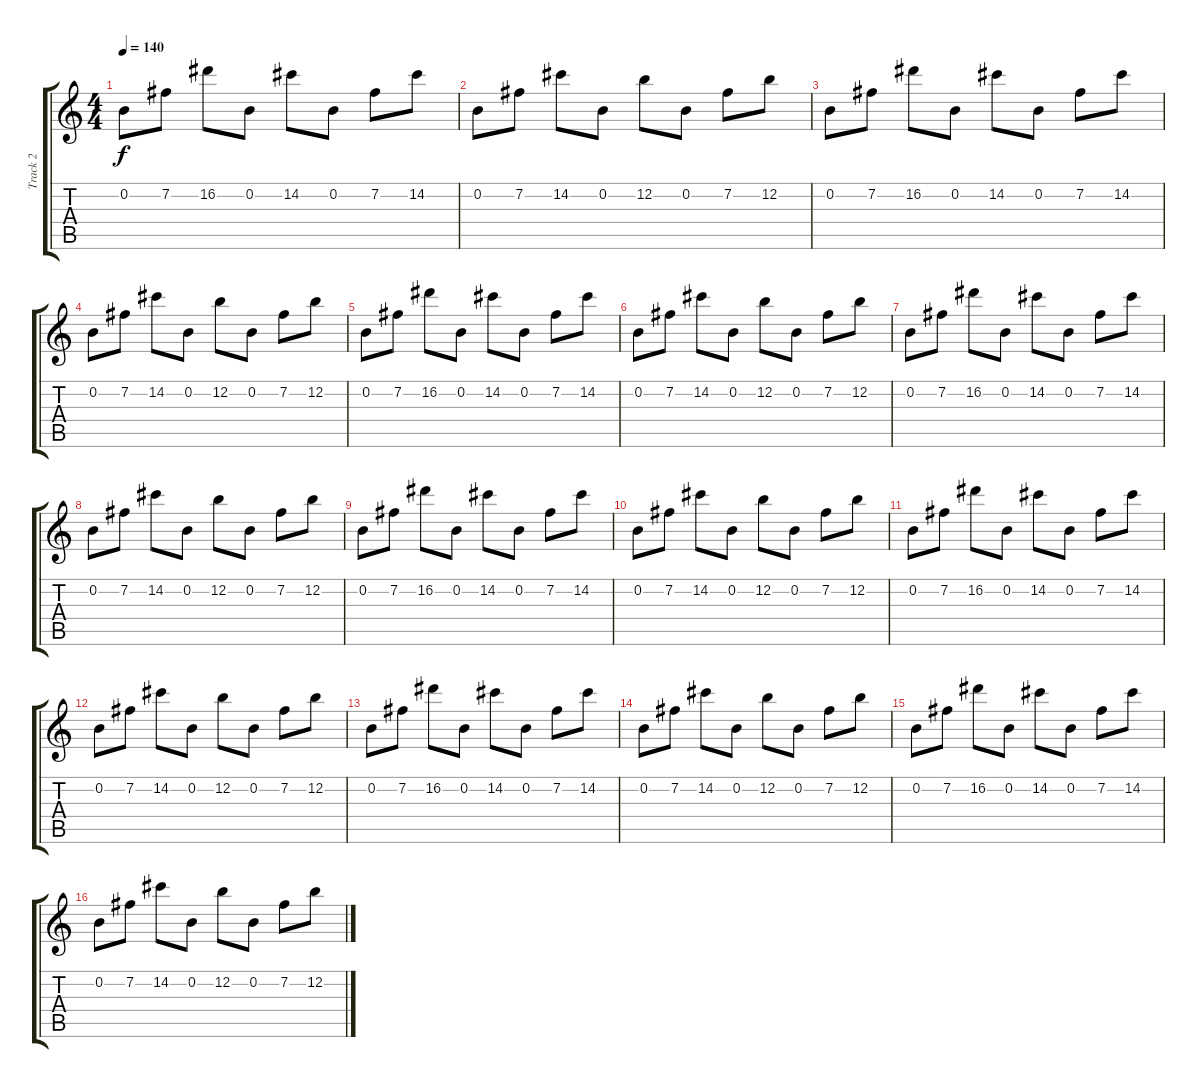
\track ("Track 2" "Track 2") {instrument overdrivenguitar}
\staff {score tabs}
\tuning (E4 B3 G3 D3 A2 D2) {hide}
\ts (4 4)
\tempo 140
\clef g2
\ks c
0.2.8{dy f} 7.2.8 16.2.8 0.2.8 14.2.8 0.2.8 7.2.8 14.2.8 |
0.2.8 7.2.8 14.2.8 0.2.8 12.2.8 0.2.8 7.2.8 12.2.8 |
0.2.8 7.2.8 16.2.8 0.2.8 14.2.8 0.2.8 7.2.8 14.2.8 |
0.2.8 7.2.8 14.2.8 0.2.8 12.2.8 0.2.8 7.2.8 12.2.8 |
0.2.8 7.2.8 16.2.8 0.2.8 14.2.8 0.2.8 7.2.8 14.2.8 |
0.2.8 7.2.8 14.2.8 0.2.8 12.2.8 0.2.8 7.2.8 12.2.8 |
0.2.8 7.2.8 16.2.8 0.2.8 14.2.8 0.2.8 7.2.8 14.2.8 |
0.2.8 7.2.8 14.2.8 0.2.8 12.2.8 0.2.8 7.2.8 12.2.8 |
0.2.8 7.2.8 16.2.8 0.2.8 14.2.8 0.2.8 7.2.8 14.2.8 |
0.2.8 7.2.8 14.2.8 0.2.8 12.2.8 0.2.8 7.2.8 12.2.8 |
0.2.8 7.2.8 16.2.8 0.2.8 14.2.8 0.2.8 7.2.8 14.2.8 |
0.2.8 7.2.8 14.2.8 0.2.8 12.2.8 0.2.8 7.2.8 12.2.8 |
0.2.8 7.2.8 16.2.8 0.2.8 14.2.8 0.2.8 7.2.8 14.2.8 |
0.2.8 7.2.8 14.2.8 0.2.8 12.2.8 0.2.8 7.2.8 12.2.8 |
0.2.8 7.2.8 16.2.8 0.2.8 14.2.8 0.2.8 7.2.8 14.2.8 |
0.2.8 7.2.8 14.2.8 0.2.8 12.2.8 0.2.8 7.2.8 12.2.8
